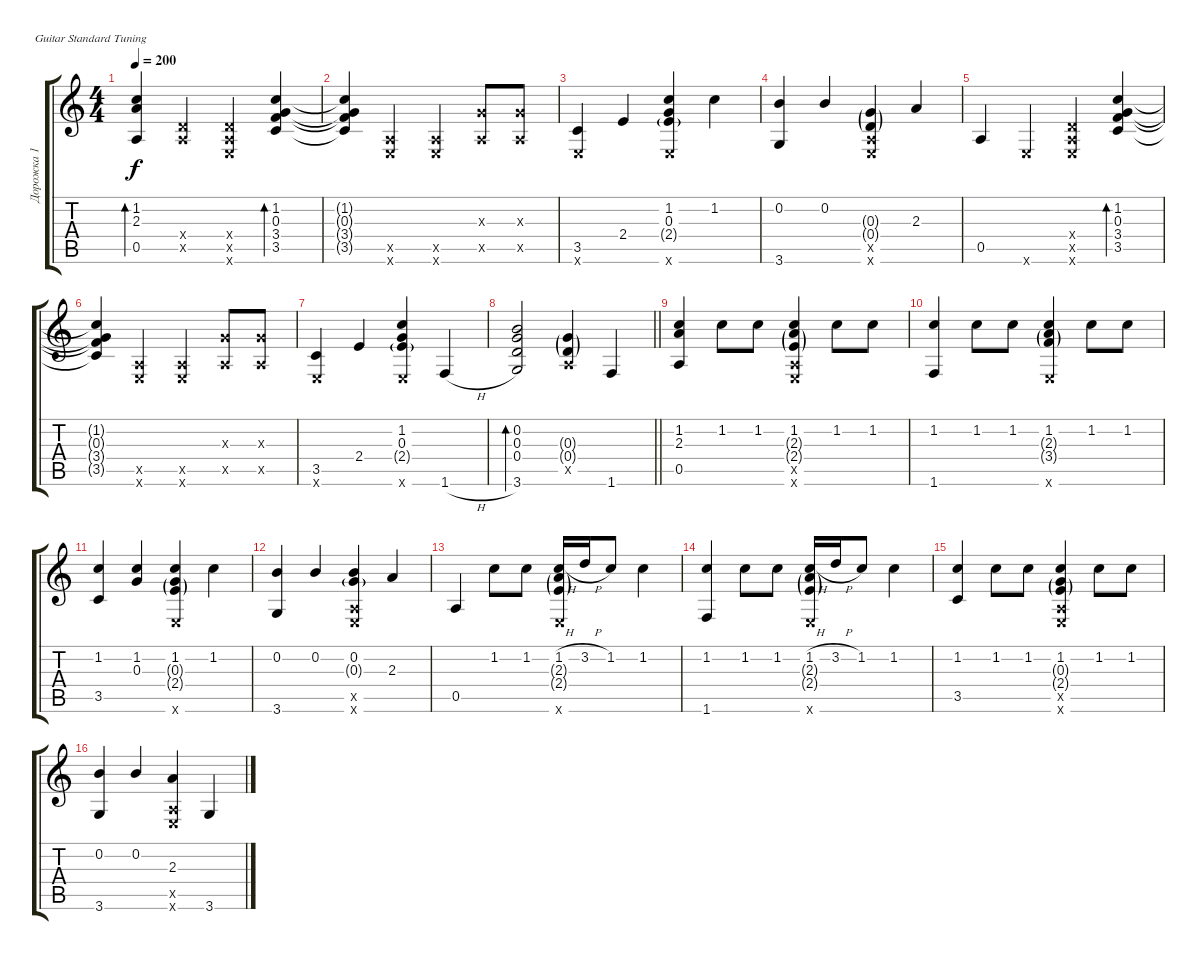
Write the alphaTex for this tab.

\defaultSystemsLayout 4
\bracketExtendMode groupsimilarinstruments
\otherSystemsTrackNameOrientation horizontal
\track ("Дорожка 1" "Дорожка 1") {instrument acousticguitarsteel}
\staff {score tabs}
\tuning (E4 B3 G3 D3 A2 E2)
\ts (4 4)
\tempo 200
\clef g2
\ks c
(1.2 2.3 0.5).4{bd 60 dy f beam Up} (0.4{x} 0.5{x}).4{beam Up} (0.4{x} 0.5{x} 0.6{x}).4{beam Up} (1.2 0.3 3.4 3.5).4{bd 60 beam Up} |
(1.2{t} 0.3{t} 3.4{t} 3.5{t}).4{beam Up} (0.5{x} 0.6{x}).4{beam Up} (0.5{x} 0.6{x}).4{beam Up} (0.3{x} 0.5{x}).8{beam Up} (0.3{x} 0.5{x}).8{beam Up} |
(3.5 0.6{x}).4{beam Up} 2.4.4{beam Up} (1.2 0.3 2.4{g} 0.6{x}).4{beam Up} 1.2.4{beam Down} |
(0.2 3.6).4{beam Up} 0.2.4{beam Up} (0.3{g} 0.4{g} 0.5{x} 0.6{x}).4{beam Up} 2.3.4{beam Up} |
0.5.4{beam Up} 0.6{x}.4{beam Up} (0.4{x} 0.5{x} 0.6{x}).4{beam Up} (1.2 0.3 3.4 3.5).4{bd 60 beam Up} |
(1.2{t} 0.3{t} 3.4{t} 3.5{t}).4{beam Up} (0.5{x} 0.6{x}).4{beam Up} (0.5{x} 0.6{x}).4{beam Up} (0.3{x} 0.5{x}).8{beam Up} (0.3{x} 0.5{x}).8{beam Up} |
(3.5 0.6{x}).4{beam Up} 2.4.4{beam Up} (1.2 0.3 2.4{g} 0.6{x}).4{beam Up} 1.6{h}.4{beam Up} |
\barLineRight lightlight
(0.2 0.3 0.4 3.6).2{bd 60 beam Up} (0.3{g} 0.4{g} 0.5{x}).4{beam Up} 1.6.4{beam Up} |
\section ("" "")
(1.2 2.3 0.5).4{beam Up} 1.2.8{beam Down} 1.2.8{beam Down} (1.2 2.3{g} 2.4{g} 0.5{x} 0.6{x}).4{beam Up} 1.2.8{beam Down} 1.2.8{beam Down} |
(1.2 1.6).4{beam Up} 1.2.8{beam Down} 1.2.8{beam Down} (1.2 2.3{g} 3.4{g} 0.6{x}).4{beam Up} 1.2.8{beam Down} 1.2.8{beam Down} |
(1.2 3.5).4{beam Up} (1.2 0.3).4{beam Up} (1.2 0.3{g} 2.4{g} 0.6{x}).4{beam Up} 1.2.4{beam Down} |
(0.2 3.6).4{beam Up} 0.2.4{beam Up} (0.2 0.3{g} 0.5{x} 0.6{x}).4{beam Up} 2.3.4{beam Up} |
0.5.4{beam Up} 1.2.8{beam Down} 1.2.8{beam Down} (1.2{h} 2.3{g} 2.4{g} 0.6{x}).16{beam Up} 3.2{h}.16{beam Up} 1.2.8{beam Up} 1.2.4{beam Down} |
(1.2 1.6).4{beam Up} 1.2.8{beam Down} 1.2.8{beam Down} (1.2{h} 2.3{g} 2.4{g} 0.6{x}).16{beam Up} 3.2{h}.16{beam Up} 1.2.8{beam Up} 1.2.4{beam Down} |
(1.2 3.5).4{beam Up} 1.2.8{beam Down} 1.2.8{beam Down} (1.2 0.3{g} 2.4{g} 0.5{x} 0.6{x}).4{beam Up} 1.2.8{beam Down} 1.2.8{beam Down} |
(0.2 3.6).4{beam Up} 0.2.4{beam Up} (2.3 0.5{x} 0.6{x}).4{beam Up} 3.6.4{beam Up}
